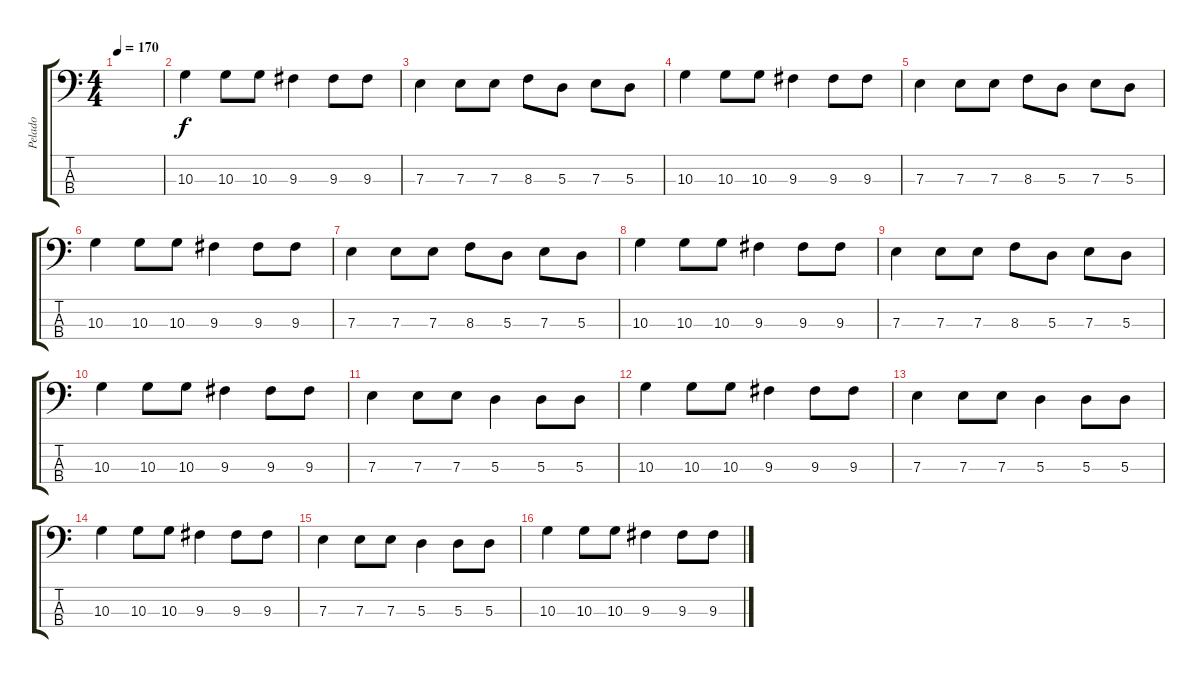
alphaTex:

\track ("Pelado" "Pelado") {instrument electricbassfinger}
\staff {score tabs}
\tuning (G2 D2 A1 E1) {hide}
\ts (4 4)
\tempo 170
\clef f4
\ks c
|
10.3.4 10.3.8 10.3.8 9.3.4 9.3.8 9.3.8 |
7.3.4 7.3.8 7.3.8 8.3.8 5.3.8 7.3.8 5.3.8 |
10.3.4 10.3.8 10.3.8 9.3.4 9.3.8 9.3.8 |
7.3.4 7.3.8 7.3.8 8.3.8 5.3.8 7.3.8 5.3.8 |
10.3.4 10.3.8 10.3.8 9.3.4 9.3.8 9.3.8 |
7.3.4 7.3.8 7.3.8 8.3.8 5.3.8 7.3.8 5.3.8 |
10.3.4 10.3.8 10.3.8 9.3.4 9.3.8 9.3.8 |
7.3.4 7.3.8 7.3.8 8.3.8 5.3.8 7.3.8 5.3.8 |
10.3.4 10.3.8 10.3.8 9.3.4 9.3.8 9.3.8 |
7.3.4 7.3.8 7.3.8 5.3.4 5.3.8 5.3.8 |
10.3.4 10.3.8 10.3.8 9.3.4 9.3.8 9.3.8 |
7.3.4 7.3.8 7.3.8 5.3.4 5.3.8 5.3.8 |
10.3.4 10.3.8 10.3.8 9.3.4 9.3.8 9.3.8 |
7.3.4 7.3.8 7.3.8 5.3.4 5.3.8 5.3.8 |
10.3.4 10.3.8 10.3.8 9.3.4 9.3.8 9.3.8
